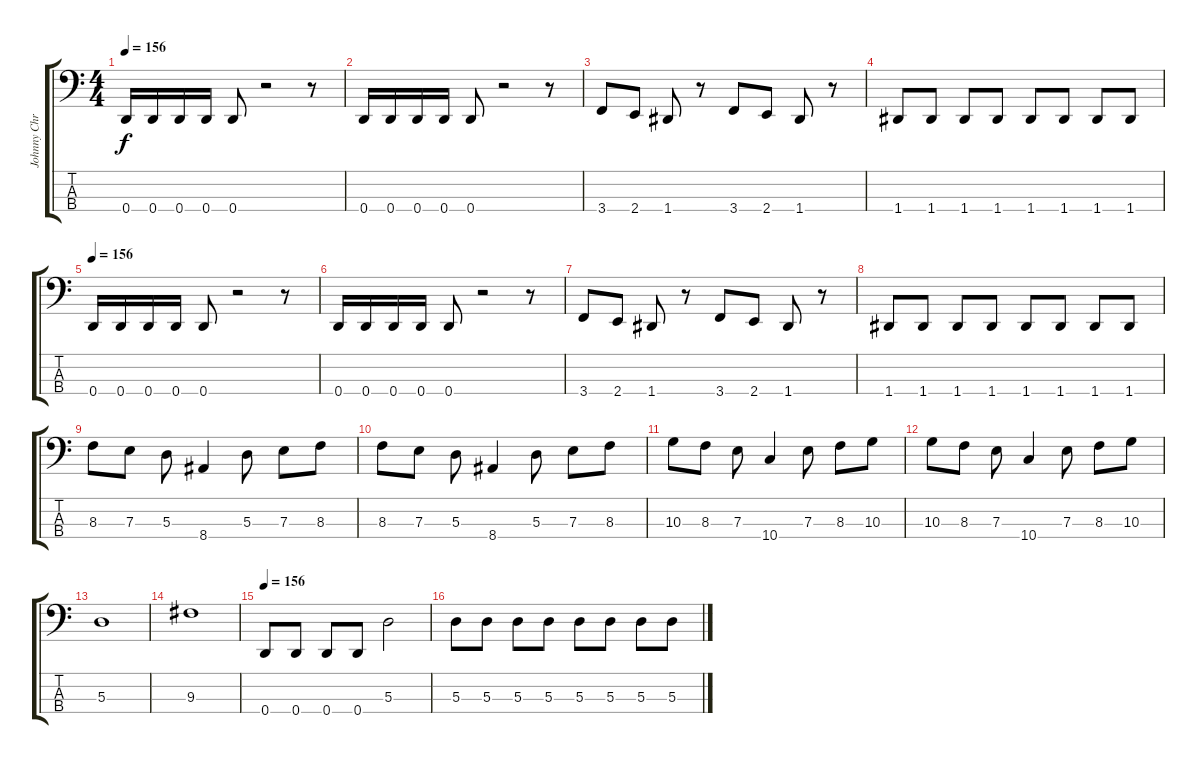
\track ("Johnny Christ" "Johnny Chr") {instrument electricbasspick}
\staff {score tabs}
\tuning (G2 D2 A1 D1) {hide}
\ts (4 4)
\tempo 156
\clef f4
\ks c
0.4.16{dy f} 0.4.16 0.4.16 0.4.16 0.4.8 r.2 r.8 |
0.4.16 0.4.16 0.4.16 0.4.16 0.4.8 r.2 r.8 |
3.4.8 2.4.8 1.4.8 r.8 3.4.8 2.4.8 1.4.8 r.8 |
1.4.8 1.4.8 1.4.8 1.4.8 1.4.8 1.4.8 1.4.8 1.4.8 |
\tempo 156
0.4.16 0.4.16 0.4.16 0.4.16 0.4.8 r.2 r.8 |
0.4.16 0.4.16 0.4.16 0.4.16 0.4.8 r.2 r.8 |
3.4.8 2.4.8 1.4.8 r.8 3.4.8 2.4.8 1.4.8 r.8 |
1.4.8 1.4.8 1.4.8 1.4.8 1.4.8 1.4.8 1.4.8 1.4.8 |
8.3.8 7.3.8 5.3.8 8.4.4 5.3.8 7.3.8 8.3.8 |
8.3.8 7.3.8 5.3.8 8.4.4 5.3.8 7.3.8 8.3.8 |
10.3.8 8.3.8 7.3.8 10.4.4 7.3.8 8.3.8 10.3.8 |
10.3.8 8.3.8 7.3.8 10.4.4 7.3.8 8.3.8 10.3.8 |
5.3.1 |
9.3.1 |
\tempo 156
0.4.8 0.4.8 0.4.8 0.4.8 5.3.2 |
5.3.8 5.3.8 5.3.8 5.3.8 5.3.8 5.3.8 5.3.8 5.3.8
